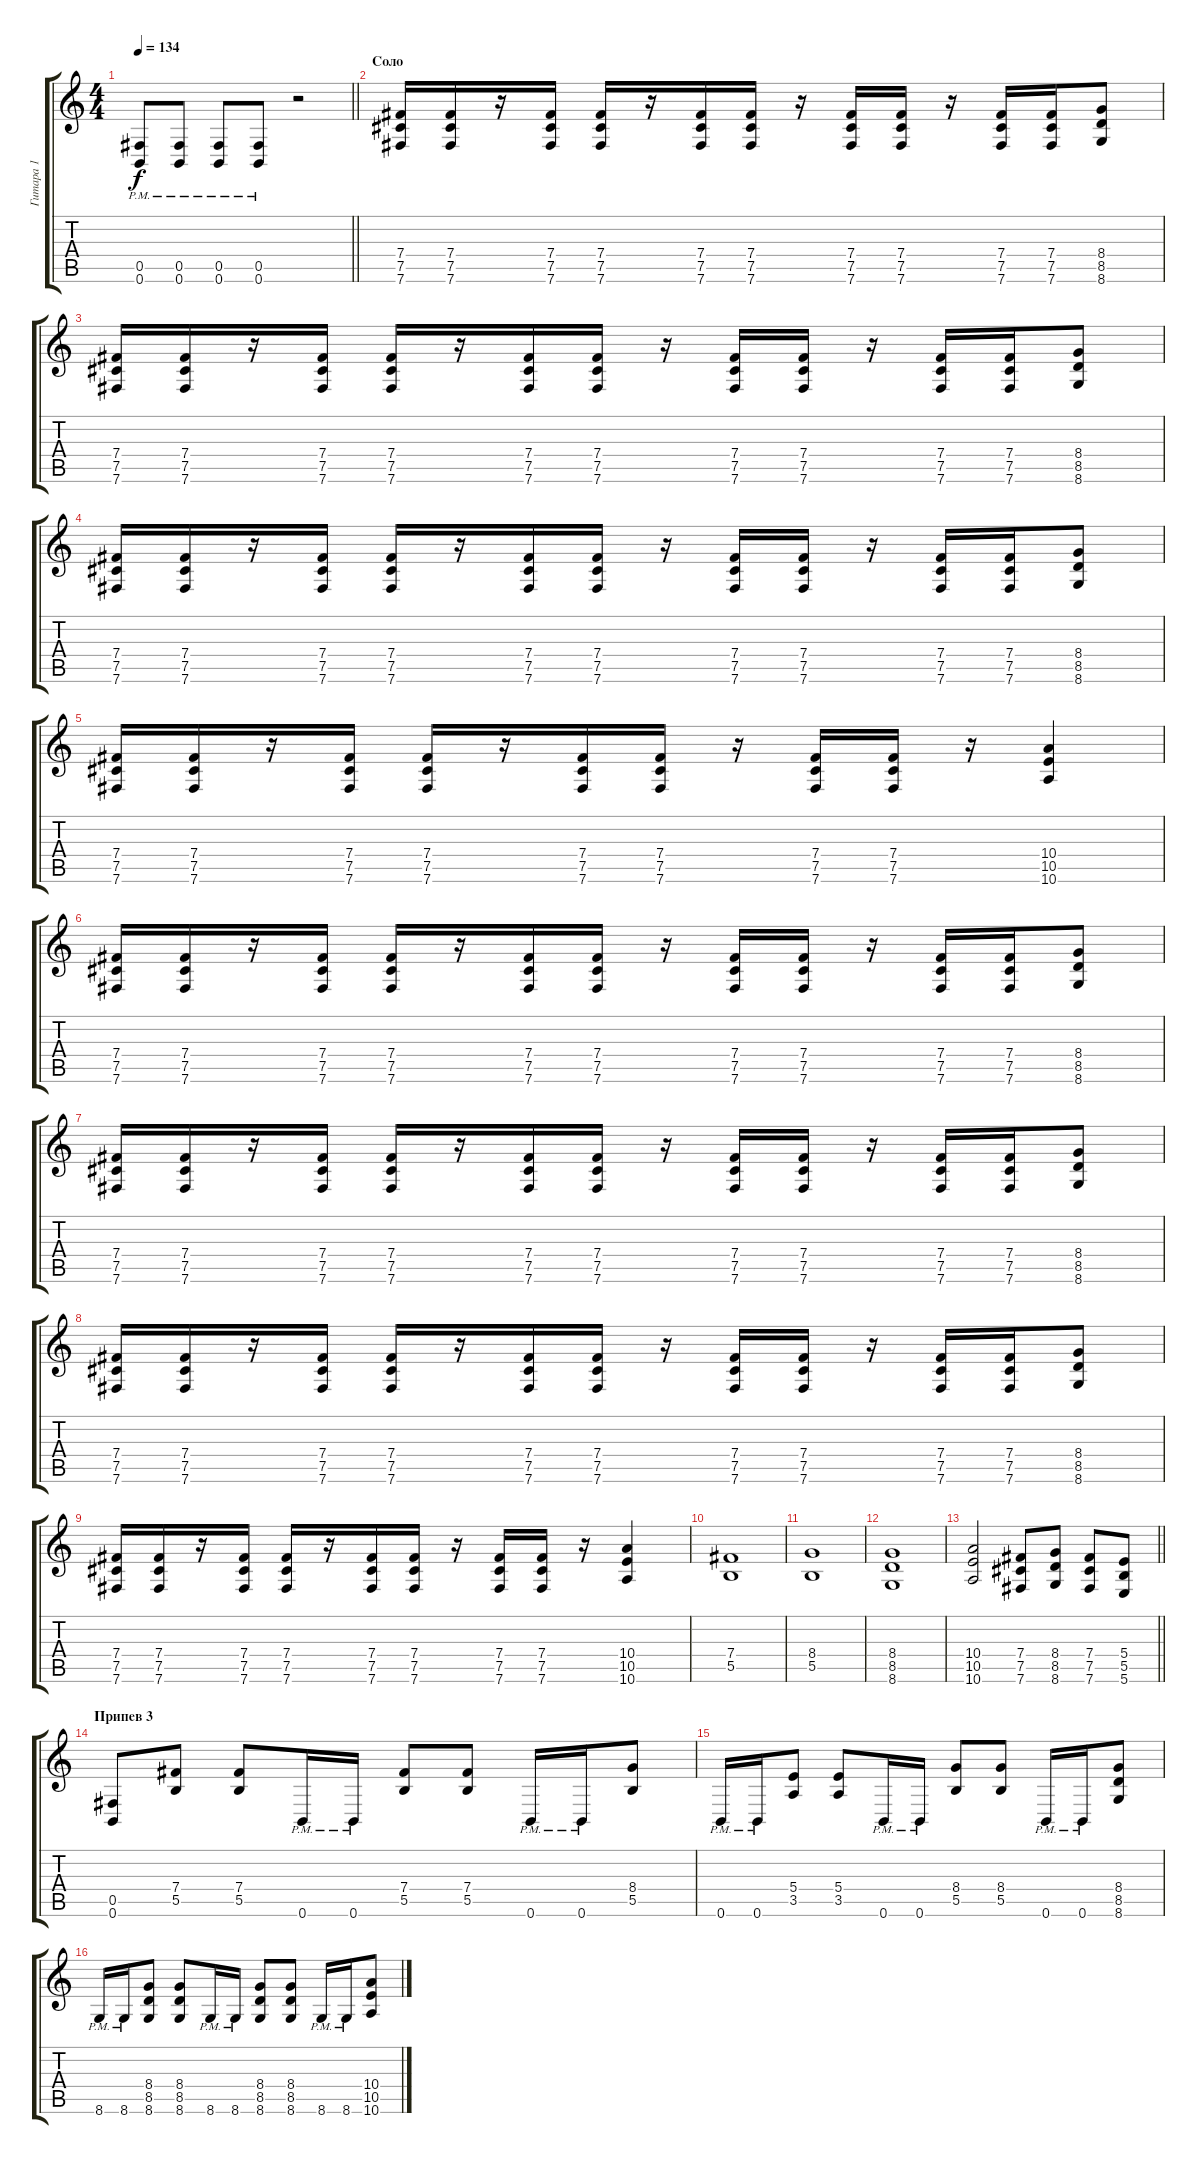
\track ("Гитара 1" "Гитара 1") {instrument distortionguitar}
\staff {score tabs}
\tuning (Db4 Ab3 E3 B2 Gb2 B1) {hide}
\ts (4 4)
\tempo 134
\clef g2
\barLineRight lightlight
\ks c
(0.5{pm} 0.6{pm}).8{dy f} (0.5{pm} 0.6{pm}).8 (0.5{pm} 0.6{pm}).8 (0.5{pm} 0.6{pm}).8 r.2 |
\section ("" "Соло")
(7.4 7.5 7.6).16 (7.4 7.5 7.6).16 r.16 (7.4 7.5 7.6).16 (7.4 7.5 7.6).16 r.16 (7.4 7.5 7.6).16 (7.4 7.5 7.6).16 r.16 (7.4 7.5 7.6).16 (7.4 7.5 7.6).16 r.16 (7.4 7.5 7.6).16 (7.4 7.5 7.6).16 (8.4 8.5 8.6).8 |
(7.4 7.5 7.6).16 (7.4 7.5 7.6).16 r.16 (7.4 7.5 7.6).16 (7.4 7.5 7.6).16 r.16 (7.4 7.5 7.6).16 (7.4 7.5 7.6).16 r.16 (7.4 7.5 7.6).16 (7.4 7.5 7.6).16 r.16 (7.4 7.5 7.6).16 (7.4 7.5 7.6).16 (8.4 8.5 8.6).8 |
(7.4 7.5 7.6).16 (7.4 7.5 7.6).16 r.16 (7.4 7.5 7.6).16 (7.4 7.5 7.6).16 r.16 (7.4 7.5 7.6).16 (7.4 7.5 7.6).16 r.16 (7.4 7.5 7.6).16 (7.4 7.5 7.6).16 r.16 (7.4 7.5 7.6).16 (7.4 7.5 7.6).16 (8.4 8.5 8.6).8 |
(7.4 7.5 7.6).16 (7.4 7.5 7.6).16 r.16 (7.4 7.5 7.6).16 (7.4 7.5 7.6).16 r.16 (7.4 7.5 7.6).16 (7.4 7.5 7.6).16 r.16 (7.4 7.5 7.6).16 (7.4 7.5 7.6).16 r.16 (10.4 10.5 10.6).4 |
(7.4 7.5 7.6).16 (7.4 7.5 7.6).16 r.16 (7.4 7.5 7.6).16 (7.4 7.5 7.6).16 r.16 (7.4 7.5 7.6).16 (7.4 7.5 7.6).16 r.16 (7.4 7.5 7.6).16 (7.4 7.5 7.6).16 r.16 (7.4 7.5 7.6).16 (7.4 7.5 7.6).16 (8.4 8.5 8.6).8 |
(7.4 7.5 7.6).16 (7.4 7.5 7.6).16 r.16 (7.4 7.5 7.6).16 (7.4 7.5 7.6).16 r.16 (7.4 7.5 7.6).16 (7.4 7.5 7.6).16 r.16 (7.4 7.5 7.6).16 (7.4 7.5 7.6).16 r.16 (7.4 7.5 7.6).16 (7.4 7.5 7.6).16 (8.4 8.5 8.6).8 |
(7.4 7.5 7.6).16 (7.4 7.5 7.6).16 r.16 (7.4 7.5 7.6).16 (7.4 7.5 7.6).16 r.16 (7.4 7.5 7.6).16 (7.4 7.5 7.6).16 r.16 (7.4 7.5 7.6).16 (7.4 7.5 7.6).16 r.16 (7.4 7.5 7.6).16 (7.4 7.5 7.6).16 (8.4 8.5 8.6).8 |
(7.4 7.5 7.6).16 (7.4 7.5 7.6).16 r.16 (7.4 7.5 7.6).16 (7.4 7.5 7.6).16 r.16 (7.4 7.5 7.6).16 (7.4 7.5 7.6).16 r.16 (7.4 7.5 7.6).16 (7.4 7.5 7.6).16 r.16 (10.4 10.5 10.6).4 |
(7.4 5.5).1 |
(8.4 5.5).1 |
(8.4 8.5 8.6).1 |
\barLineRight lightlight
(10.4 10.5 10.6).2 (7.4 7.5 7.6).8 (8.4 8.5 8.6).8 (7.4 7.5 7.6).8 (5.4 5.5 5.6).8 |
\section ("" "Припев 3")
(0.5 0.6).8 (7.4 5.5).8 (7.4 5.5).8 0.6{pm}.16 0.6{pm}.16 (7.4 5.5).8 (7.4 5.5).8 0.6{pm}.16 0.6{pm}.16 (8.4 5.5).8 |
0.6{pm}.16 0.6{pm}.16 (5.4 3.5).8 (5.4 3.5).8 0.6{pm}.16 0.6{pm}.16 (8.4 5.5).8 (8.4 5.5).8 0.6{pm}.16 0.6{pm}.16 (8.4 8.5 8.6).8 |
8.6{pm}.16 8.6{pm}.16 (8.4 8.5 8.6).8 (8.4 8.5 8.6).8 8.6{pm}.16 8.6{pm}.16 (8.4 8.5 8.6).8 (8.4 8.5 8.6).8 8.6{pm}.16 8.6{pm}.16 (10.4 10.5 10.6).8
